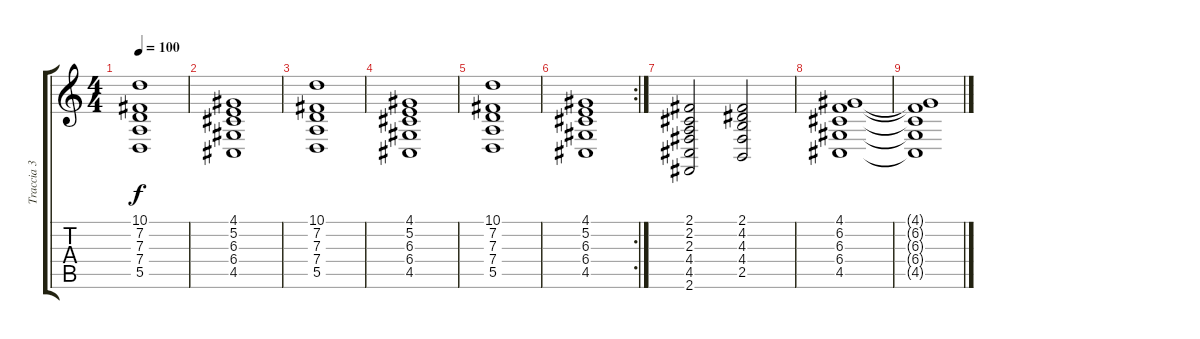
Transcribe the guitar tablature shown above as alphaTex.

\track ("Traccia 3" "Traccia 3") {instrument stringensemble1}
\staff {score tabs}
\tuning (E4 B3 G3 D3 A2 E2) {hide}
\ts (4 4)
\tempo 100
\clef g2
\ks c
(10.1 7.2 7.3 7.4 5.5).1{dy f} |
(4.1 5.2 6.3 6.4 4.5).1 |
(10.1 7.2 7.3 7.4 5.5).1 |
(4.1 5.2 6.3 6.4 4.5).1 |
(10.1 7.2 7.3 7.4 5.5).1 |
\rc 2
(4.1 5.2 6.3 6.4 4.5).1 |
(2.1 2.2 2.3 4.4 4.5 2.6).2 (2.1 4.2 4.3 4.4 2.5).2 |
(4.1 6.2 6.3 6.4 4.5).1 |
(4.1{t} 6.2{t} 6.3{t} 6.4{t} 4.5{t}).1
